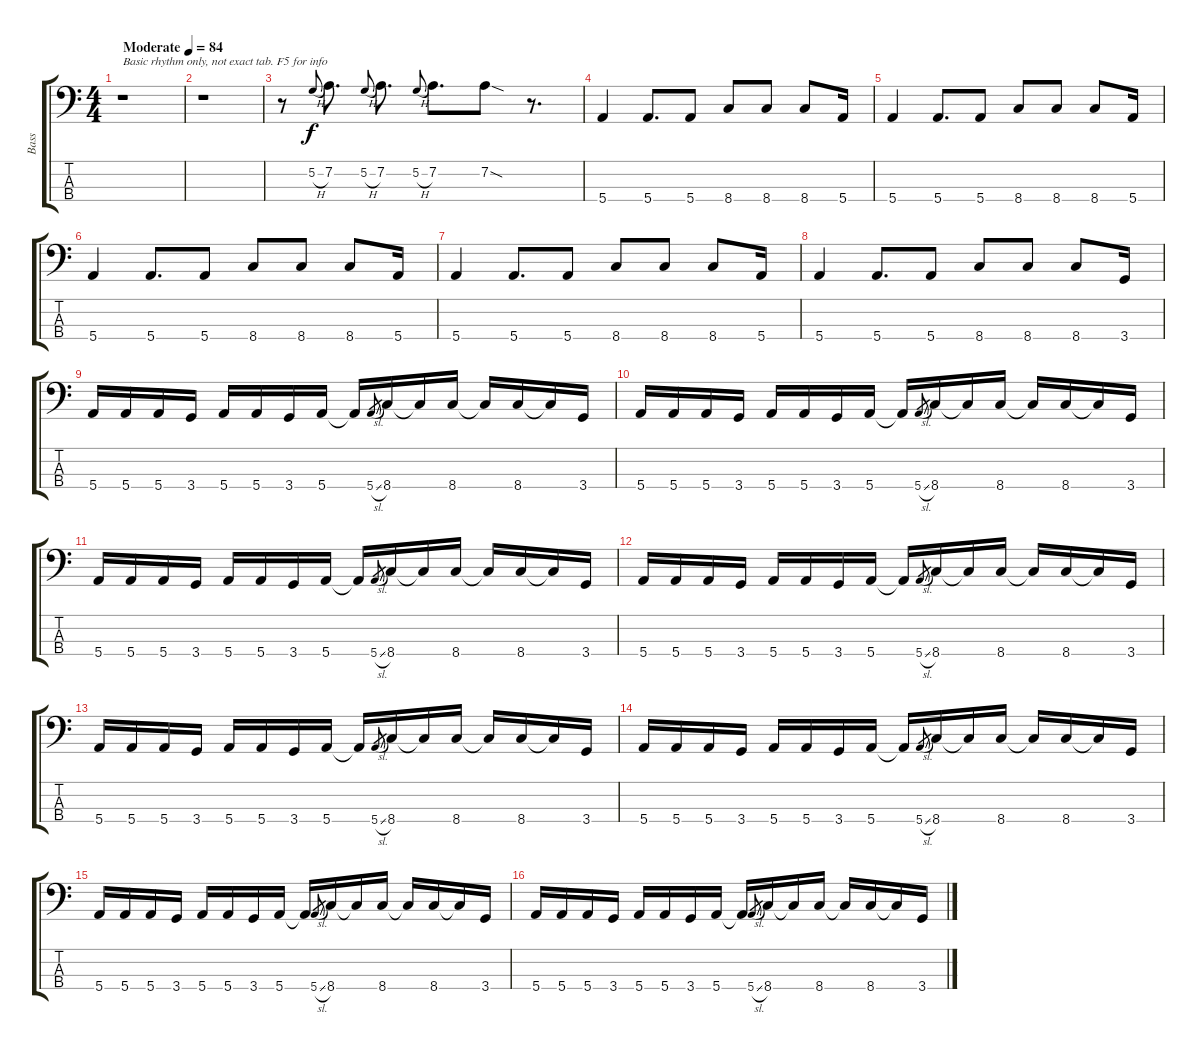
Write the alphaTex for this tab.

\track ("Bass" "Bass") {instrument electricbassfinger}
\staff {score tabs}
\tuning (G2 D2 A1 E1) {hide}
\ts (4 4)
\tempo (84 "Moderate")
\clef f4
\ks c
r.1{txt "Basic rhythm only, not exact tab. F5 for info" dy f instrument electricbassfinger} |
r.1 |
r.8 5.2{h}.8{gr onbeat} 7.2.8{d} 5.2{h}.8{gr onbeat} 7.2.8{d} 5.2{h}.8{gr onbeat} 7.2.8{d} 7.2{sod}.8 r.8{d} |
5.4.4 5.4.8{d} 5.4.8 8.4.8 8.4.8 8.4.8 5.4.16 |
5.4.4 5.4.8{d} 5.4.8 8.4.8 8.4.8 8.4.8 5.4.16 |
5.4.4 5.4.8{d} 5.4.8 8.4.8 8.4.8 8.4.8 5.4.16 |
5.4.4 5.4.8{d} 5.4.8 8.4.8 8.4.8 8.4.8 5.4.16 |
5.4.4 5.4.8{d} 5.4.8 8.4.8 8.4.8 8.4.8 3.4.16 |
5.4.16 5.4.16 5.4.16 3.4.16 5.4.16 5.4.16 3.4.16 5.4.16 5.4{t}.16 5.4{sl}.8{gr} 8.4.16 8.4{t}.16 8.4.16 8.4{t}.16 8.4.16 8.4{t}.16 3.4.16 |
5.4.16 5.4.16 5.4.16 3.4.16 5.4.16 5.4.16 3.4.16 5.4.16 5.4{t}.16 5.4{sl}.8{gr} 8.4.16 8.4{t}.16 8.4.16 8.4{t}.16 8.4.16 8.4{t}.16 3.4.16 |
5.4.16 5.4.16 5.4.16 3.4.16 5.4.16 5.4.16 3.4.16 5.4.16 5.4{t}.16 5.4{sl}.8{gr} 8.4.16 8.4{t}.16 8.4.16 8.4{t}.16 8.4.16 8.4{t}.16 3.4.16 |
5.4.16 5.4.16 5.4.16 3.4.16 5.4.16 5.4.16 3.4.16 5.4.16 5.4{t}.16 5.4{sl}.8{gr} 8.4.16 8.4{t}.16 8.4.16 8.4{t}.16 8.4.16 8.4{t}.16 3.4.16 |
5.4.16 5.4.16 5.4.16 3.4.16 5.4.16 5.4.16 3.4.16 5.4.16 5.4{t}.16 5.4{sl}.8{gr} 8.4.16 8.4{t}.16 8.4.16 8.4{t}.16 8.4.16 8.4{t}.16 3.4.16 |
5.4.16 5.4.16 5.4.16 3.4.16 5.4.16 5.4.16 3.4.16 5.4.16 5.4{t}.16 5.4{sl}.8{gr} 8.4.16 8.4{t}.16 8.4.16 8.4{t}.16 8.4.16 8.4{t}.16 3.4.16 |
5.4.16 5.4.16 5.4.16 3.4.16 5.4.16 5.4.16 3.4.16 5.4.16 5.4{t}.16 5.4{sl}.8{gr} 8.4.16 8.4{t}.16 8.4.16 8.4{t}.16 8.4.16 8.4{t}.16 3.4.16 |
5.4.16 5.4.16 5.4.16 3.4.16 5.4.16 5.4.16 3.4.16 5.4.16 5.4{t}.16 5.4{sl}.8{gr} 8.4.16 8.4{t}.16 8.4.16 8.4{t}.16 8.4.16 8.4{t}.16 3.4.16
